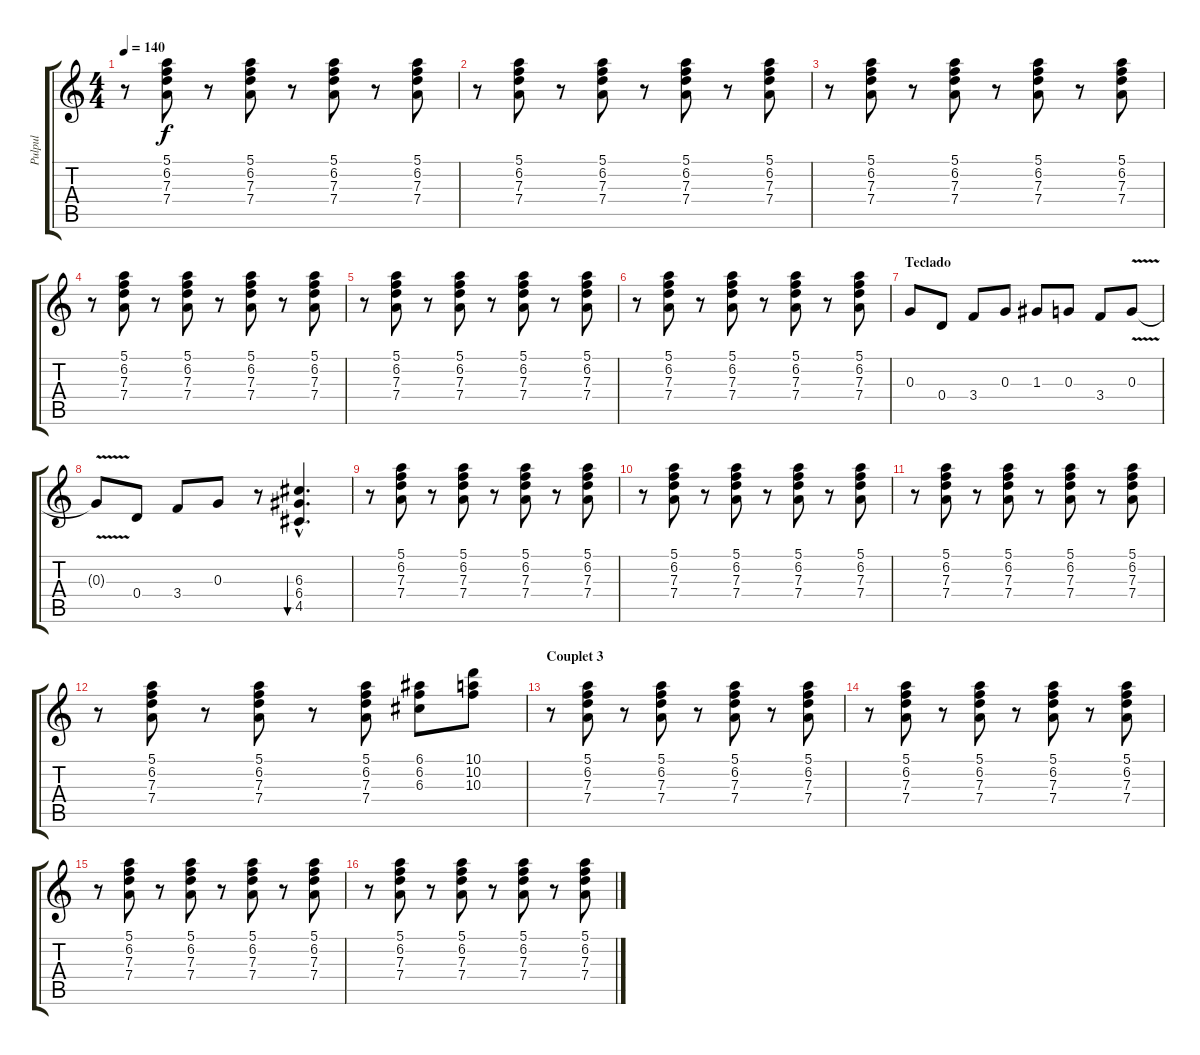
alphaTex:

\track ("Pulpul" "Pulpul") {instrument electricguitarclean}
\staff {score tabs}
\tuning (E4 B3 G3 D3 A2 E2) {hide}
\ts (4 4)
\tempo 140
\clef g2
\ks c
r.8{dy f} (5.1 6.2 7.3 7.4).8 r.8 (5.1 6.2 7.3 7.4).8 r.8 (5.1 6.2 7.3 7.4).8 r.8 (5.1 6.2 7.3 7.4).8 |
r.8 (5.1 6.2 7.3 7.4).8 r.8 (5.1 6.2 7.3 7.4).8 r.8 (5.1 6.2 7.3 7.4).8 r.8 (5.1 6.2 7.3 7.4).8 |
r.8 (5.1 6.2 7.3 7.4).8 r.8 (5.1 6.2 7.3 7.4).8 r.8 (5.1 6.2 7.3 7.4).8 r.8 (5.1 6.2 7.3 7.4).8 |
r.8 (5.1 6.2 7.3 7.4).8 r.8 (5.1 6.2 7.3 7.4).8 r.8 (5.1 6.2 7.3 7.4).8 r.8 (5.1 6.2 7.3 7.4).8 |
r.8 (5.1 6.2 7.3 7.4).8 r.8 (5.1 6.2 7.3 7.4).8 r.8 (5.1 6.2 7.3 7.4).8 r.8 (5.1 6.2 7.3 7.4).8 |
r.8 (5.1 6.2 7.3 7.4).8 r.8 (5.1 6.2 7.3 7.4).8 r.8 (5.1 6.2 7.3 7.4).8 r.8 (5.1 6.2 7.3 7.4).8 |
\section ("" "Teclado")
0.3.8{instrument overdrivenguitar} 0.4.8 3.4.8 0.3.8 1.3.8 0.3.8 3.4.8 0.3{v}.8 |
0.3{t}.8 0.4.8 3.4.8 0.3.8 r.8 (6.3{hac} 6.4{hac} 4.5{hac}).4{d bu 60} |
r.8{instrument acousticguitarnylon} (5.1 6.2 7.3 7.4).8 r.8 (5.1 6.2 7.3 7.4).8 r.8 (5.1 6.2 7.3 7.4).8 r.8 (5.1 6.2 7.3 7.4).8 |
r.8 (5.1 6.2 7.3 7.4).8 r.8 (5.1 6.2 7.3 7.4).8 r.8 (5.1 6.2 7.3 7.4).8 r.8 (5.1 6.2 7.3 7.4).8 |
r.8 (5.1 6.2 7.3 7.4).8 r.8 (5.1 6.2 7.3 7.4).8 r.8 (5.1 6.2 7.3 7.4).8 r.8 (5.1 6.2 7.3 7.4).8 |
r.8 (5.1 6.2 7.3 7.4).8 r.8 (5.1 6.2 7.3 7.4).8 r.8 (5.1 6.2 7.3 7.4).8 (6.1 6.2 6.3).8 (10.1 10.2 10.3).8 |
\section ("" "Couplet 3")
r.8{instrument acousticguitarnylon} (5.1 6.2 7.3 7.4).8 r.8 (5.1 6.2 7.3 7.4).8 r.8 (5.1 6.2 7.3 7.4).8 r.8 (5.1 6.2 7.3 7.4).8 |
r.8 (5.1 6.2 7.3 7.4).8 r.8 (5.1 6.2 7.3 7.4).8 r.8 (5.1 6.2 7.3 7.4).8 r.8 (5.1 6.2 7.3 7.4).8 |
r.8 (5.1 6.2 7.3 7.4).8 r.8 (5.1 6.2 7.3 7.4).8 r.8 (5.1 6.2 7.3 7.4).8 r.8 (5.1 6.2 7.3 7.4).8 |
r.8 (5.1 6.2 7.3 7.4).8 r.8 (5.1 6.2 7.3 7.4).8 r.8 (5.1 6.2 7.3 7.4).8 r.8 (5.1 6.2 7.3 7.4).8
